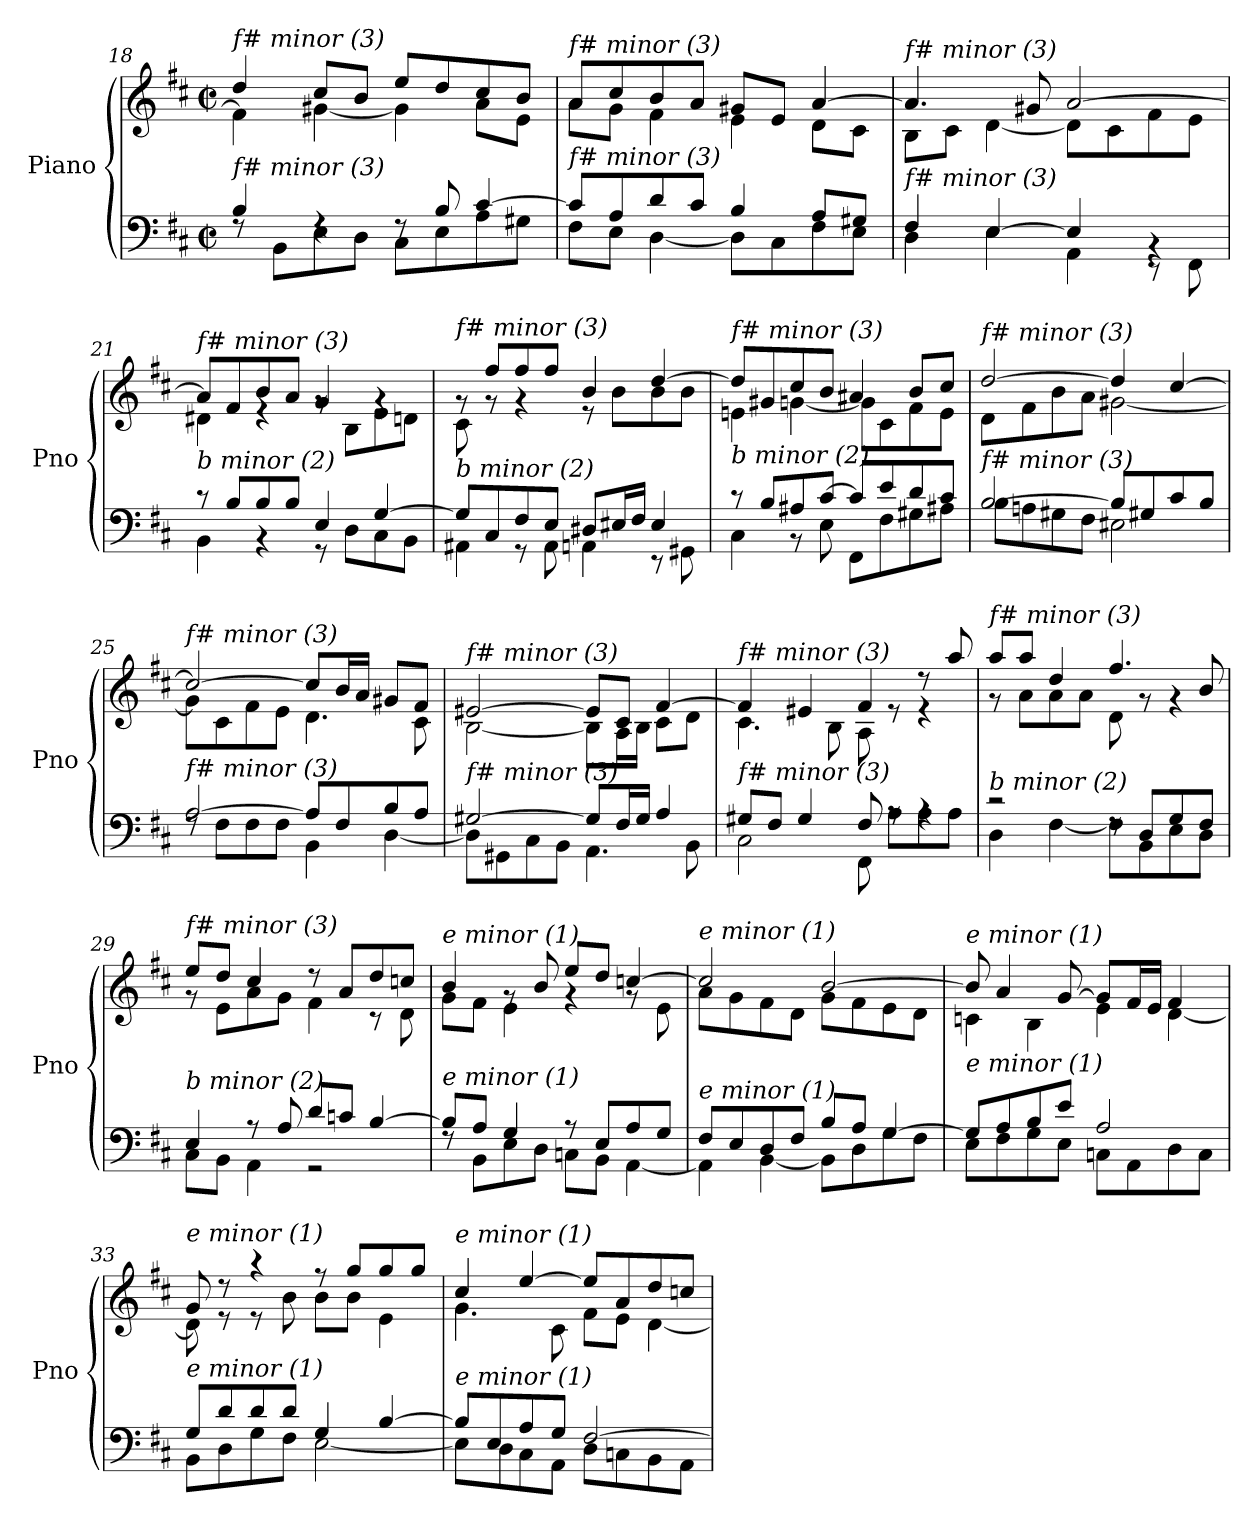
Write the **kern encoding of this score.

**kern	**kern
*part1	*part1
*staff2	*staff1
*I"Piano	*
*I'Pno	*
*clefF4	*clefG2
*k[f#c#]	*k[f#c#]
*M2/2	*M2/2
*met(c|)	*met(c|)
=18	=18
*^	*^
!	!	!LO:TX:i:t=f# minor (3)	!
!LO:TX:i:t=f# minor (3)	!	!	!
4B/	8rF	4dd/	4f#\]
.	8BB\L	.	.
4rF	8E\	8cc#/L	[4g#X\
.	8D\J	8b/J	.
8rF	8C#\L	8ee/L	4g#\]
8B/	8E\	8dd/	.
[4c#/	8A\	8cc#/	8a\L
.	8G#X\J	8b/J	8e\J
!!LO:LB:g=z	!!
=19	=19	=19	=19
!	!	!LO:TX:i:t=f# minor (3)	!
!LO:TX:i:t=f# minor (3)	!	!	!
8c#/L]	8F#\L	8a/L	8a\L
8A/	8E\J	8cc#/	8g\J
8d/	[4D\	8b/	4f#\
8c#/J	.	8a/J	.
4B/	8D\L]	8g#X/L	4e\
.	8C#\	8e/J	.
8A/L	8F#\	[4a/	8d\L
8G#X/J	8E\J	.	8c#\J
=20	=20	=20	=20
!	!	!LO:TX:i:t=f# minor (3)	!
!LO:TX:i:t=f# minor (3)	!	!	!
4F#/	4D\	4.a/]	8B\L
.	.	.	8c#\J
[4E/	4E\	.	[4d\
.	.	8g#X/	.
4E/]	4AA\	[2a/	8d\L]
.	.	.	8c#\
4rBB	8r	.	8f#\
.	8FF#\	.	8e\J
=21	=21	=21	=21
!	!	!LO:TX:i:t=f# minor (3)	!
!LO:TX:i:t=b minor (2)	!	!	!
8r	4BB\	8a/L]	4d#X\
8B/L	.	8f#/	.
8B/	4r	8b/	4re
8B/J	.	8a/J	.
4E/	8r	4g/	8rg
.	8D\L	.	8B\L
[4G/	8C#\	4rg	8e\
.	8BB\J	.	8dn\J
=22	=22	=22	=22
!	!	!LO:TX:i:t=f# minor (3)	!
!LO:TX:i:t=b minor (2)	!	!	!
8G/L]	4AA#X\	8rg	8c#\
8C#/	.	8ff#/L	8rg
8F#/	8r	8ff#/	4rg
8E/J	8AA#\	8ff#/J	.
8D#X/L	4AAn\	4b/	8r
16E#X/L	.	.	8b\L
16F#/JJ	.	.	.
4E#/	8r	[4dd/	8b\
.	8GG#X\	.	8b\J
!!LO:PB:g=z	!!
=23	=23	=23	=23
!	!	!LO:TX:i:t=f# minor (3)	!
!LO:TX:i:t=b minor (2)	!	!	!
8r	4C#\	8dd/L]	4en\
8B/L	.	8g#X/	.
8A#X/	8r	8cc#/	[4gn\
[8c#/J	8E\	8b/J	.
8c#/L]	8FF#\L	4a#X/	8g\L]
8e/	8F#\	.	8c#\
8d/	8G#X\	8b/L	8f#\
8c#/J	8A#X\J	8cc#/J	8e\J
=24	=24	=24	=24
!	!	!LO:TX:i:t=f# minor (3)	!
!LO:TX:i:t=f# minor (3)	!	!	!
[2B/	8B\L	[2dd/	8d\L
.	8An\	.	8f#\
.	8G#X\	.	8b\
.	8F#\J	.	8a\J
8B/L]	2E#X\	4dd/]	[2g#X\
8G#X/	.	.	.
8c#/	.	[4cc#/	.
8B/J	.	.	.
=25	=25	=25	=25
!	!	!LO:TX:i:t=f# minor (3)	!
!LO:TX:i:t=f# minor (3)	!	!	!
[2A/	8rF	2cc#/_	8g#\L]
.	8F#\L	.	8c#\
.	8F#\	.	8f#\
.	8F#\J	.	8e\J
8A/L]	4BB\	8cc#/L]	4.d\
8F#/	.	16b/L	.
.	.	16a/JJ	.
8B/	[4D\	8g#X/L	.
8A/J	.	8f#/J	8c#\
=26	=26	=26	=26
!	!	!LO:TX:i:t=f# minor (3)	!
!LO:TX:i:t=f# minor (3)	!	!	!
[2G#X/	8D\L]	[2e#X/	[2B\
.	8GG#X\	.	.
.	8C#\	.	.
.	8BB\J	.	.
8G#/L]	4.AA\	8e#/L]	8B\L]
16F#/L	.	8c#/J	16A\L
16G#/JJ	.	.	16B\JJ
4A/	.	[4f#/	8c#\L
.	8BB\	.	8d\J
!!LO:LB:g=z	!!
=27	=27	=27	=27
!	!	!LO:TX:i:t=f# minor (3)	!
!LO:TX:i:t=f# minor (3)	!	!	!
8G#X/L	2C#\	4f#/]	4.c#\
8F#/J	.	.	.
4G#/	.	4e#X/	.
.	.	.	8B\
8F#/	8FF#\	4f#/	8A\
8rA	8A\L	.	8re
4rA	8A\	8r	4re
.	8A\J	8aa/	.
=28	=28	=28	=28
!	!	!LO:TX:i:t=f# minor (3)	!
!LO:TX:i:t=b minor (2)	!	!	!
2r	4D\	8aa/L	8r
.	.	8aa/J	8a\L
.	[4F#\	4dd/	8a\
.	.	.	8a\J
8rF	8F#\L]	4.ff#/	8d\
8D/L	8BB\	.	8rg
8G/	8E\	.	4rg
8F#/J	8D\J	8b/	.
=29	=29	=29	=29
!	!	!LO:TX:i:t=f# minor (3)	!
!LO:TX:i:t=b minor (2)	!	!	!
4E/	8C#\L	8ee/L	8rg
.	8BB\J	8dd/J	8e\L
8r	4AA\	4cc#/	8a\
8A/	.	.	8g\J
8d/L	2r	8r	4f#\
8cn/J	.	8a/L	.
[4B/	.	8dd/	8r
.	.	8ccn/J	8d\
=30	=30	=30	=30
!	!	!LO:TX:i:t=e minor (1)	!
!LO:TX:i:t=e minor (1)	!	!	!
8B/L]	8rF	4b/	8g\L
8A/J	8BB\L	.	8f#\J
4G/	8E\	8rg	4e\
.	8D\J	8b/	.
8r	8Cn\L	8ee/L	4rg
8E/L	8BB\J	8dd/J	.
8A/	[4AA\	[4ccn/	8rg
8G/J	.	.	8e\
=31	=31	=31	=31
!	!	!LO:TX:i:t=e minor (1)	!
!LO:TX:i:t=e minor (1)	!	!	!
8F#/L	4AA\]	2cc/]	8a\L
8E/	.	.	8g\
8D/	[4BB\	.	8f#\
8F#/J	.	.	8d\J
8B/L	8BB\L]	[2b/	8g\L
8A/J	8D\	.	8f#\
[4G/	8G\	.	8e\
.	8F#\J	.	8d\J
!!LO:LB:g=z	!!
=32	=32	=32	=32
!	!	!LO:TX:i:t=e minor (1)	!
!LO:TX:i:t=e minor (1)	!	!	!
8G/L]	8E\L	8b/]	4cn\
8A/	8F#\	4a/	.
8B/	8G\	.	4B\
8e/J	8E\J	[8g/	.
2A/	8Cn\L	8g/L]	4e\
.	8AA\	16f#/L	.
.	.	16e/JJ	.
.	8D\	4f#/	[4d\
.	8C\J	.	.
=33	=33	=33	=33
!	!	!LO:TX:i:t=e minor (1)	!
!LO:TX:i:t=e minor (1)	!	!	!
8G/L	8BB\L	8g/	8d\]
8d/	8D\	8r	8r
8d/	8G\	4r	8r
8d/J	8F#\J	.	8b\
4G/	[2E\	8r	8b\L
.	.	8gg/L	8b\J
[4B/	.	8gg/	4e\
.	.	8gg/J	.
=34	=34	=34	=34
!	!	!LO:TX:i:t=e minor (1)	!
!LO:TX:i:t=e minor (1)	!	!	!
8B/L]	8E\L]	4cc#/	4.g\
8E/	8D\	.	.
8A/	8C#\	[4ee/	.
8G/J	8AA\J	.	8c#\
[2F#/	8D\L	8ee/L]	8f#\L
.	8Cn\	8a/	8e\J
.	8BB\	8dd/	[4d\
.	8AA\J	8ccn/J	.
*v	*v	*	*
*	*v	*v
=	=
*-	*-
